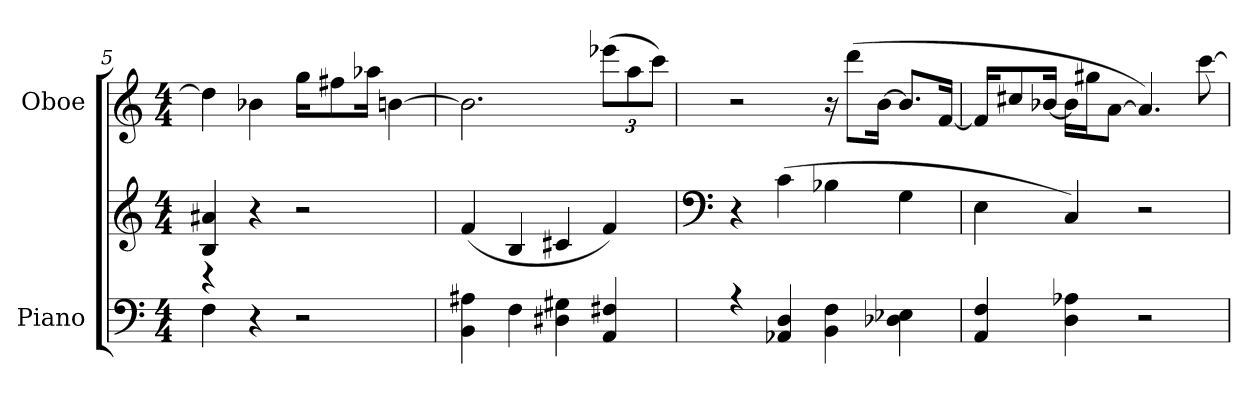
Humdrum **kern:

**kern	**kern	**kern
*part2	*part2	*part1
*staff3	*staff2	*staff1
*I"Piano	*	*I"Oboe
*I'Pno.	*	*I'Ob
!!LO:LB:g=z
*clefF4	*clefG2	*clefG2
*k[]	*k[]	*k[]
*M4/4	*M4/4	*M4/4
=5	=5	=5
*	*^	*
4F\	4B/ 4a#X/	4r	4dd\]
4r	4r	2.ryy	4b-X\
2r	2r	.	16gg\KL
.	.	.	8ff#X\
.	.	.	16aa-X\Jk
.	.	.	[4bn\
*	*v	*v	*
=6	=6	=6
4BB\ 4A#X\	(<4f/	2.b\]
4F\	4B/	.
4D#X\ 4G#X\	4c#X/	.
*	*	*Xbrackettup
4AA/ 4F#X/	4f/)	(>12eee-X\L
.	.	12aa\
.	.	12ccc\J)
=7	=7	=7
*	*clefF4	*
*^	*	*
4r	1ryy	4r	2r
4AA-X/ 4D/	.	(>4c\	.
4BB\ 4F\	.	4B-X\	16r
.	.	.	(>8ddd\L
.	.	.	[16b\Jk
4D-X\ 4E-X\	.	4G\	8.b/L]
.	.	.	[16f/Jk
*v	*v	*	*
!!LO:LB:g=z
=8	=8	=8
4AA/ 4F/	4E\	16f/KL]
.	.	8cc#X/
.	.	[16b-X/Jk
4D\ 4A-X\	4C/)	16b-\LL]
.	.	16gg#X\J
.	.	[8a\J
2r	2r	4.a/])
.	.	[8ccc\
=	=	=
*-	*-	*-
